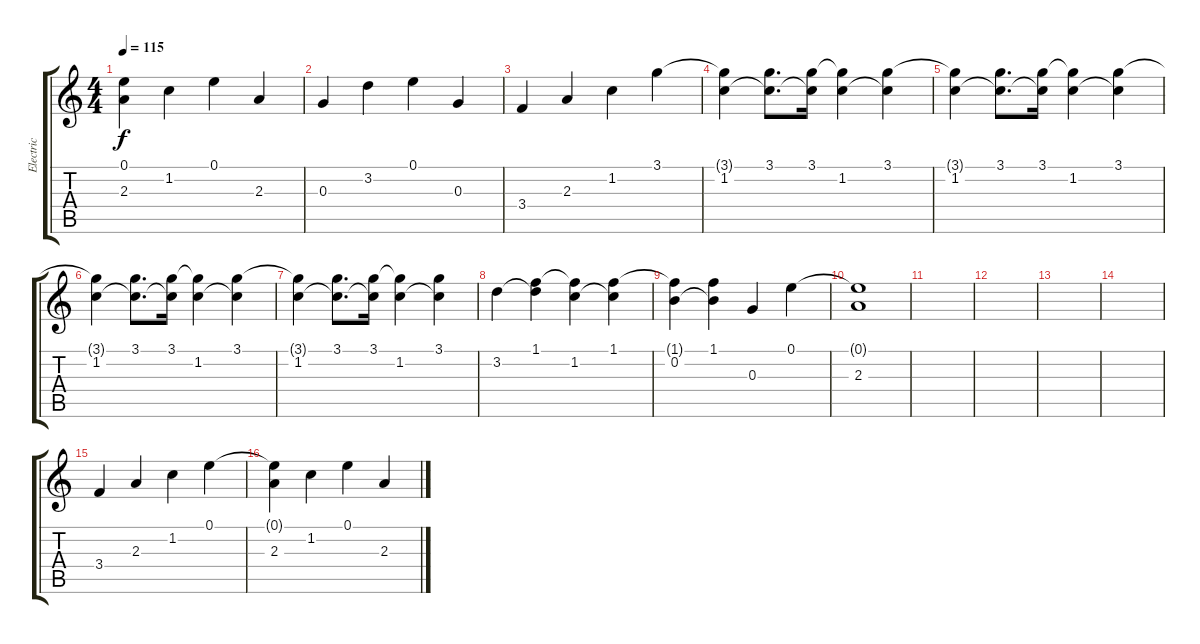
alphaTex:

\track ("Electric" "Electric") {instrument overdrivenguitar}
\staff {score tabs}
\tuning (E4 B3 G3 D3 A2 E2) {hide}
\ts (4 4)
\tempo 115
\clef g2
\ks c
(0.1{t} 2.3).4{dy f} 1.2.4 0.1.4 2.3.4 |
0.3.4 3.2.4 0.1.4 0.3.4 |
3.4.4 2.3.4 1.2.4 3.1.4 |
(3.1{t} 1.2).4 (3.1 1.2{t}).8{d} (3.1 1.2{t}).16 (3.1{t} 1.2).4 (3.1 1.2{t}).4 |
(3.1{t} 1.2).4 (3.1 1.2{t}).8{d} (3.1 1.2{t}).16 (3.1{t} 1.2).4 (3.1 1.2{t}).4 |
(3.1{t} 1.2).4 (3.1 1.2{t}).8{d} (3.1 1.2{t}).16 (3.1{t} 1.2).4 (3.1 1.2{t}).4 |
(3.1{t} 1.2).4 (3.1 1.2{t}).8{d} (3.1 1.2{t}).16 (3.1{t} 1.2).4 (3.1 1.2{t}).4 |
3.2.4 (1.1 3.2{t}).4 (1.1{t} 1.2).4 (1.1 1.2{t}).4 |
(1.1{t} 0.2).4 (1.1 0.2{t}).4 0.3.4 0.1.4 |
(0.1{t} 2.3).1 |
|
|
|
|
3.4.4 2.3.4 1.2.4 0.1.4 |
(0.1{t} 2.3).4 1.2.4 0.1.4 2.3.4
